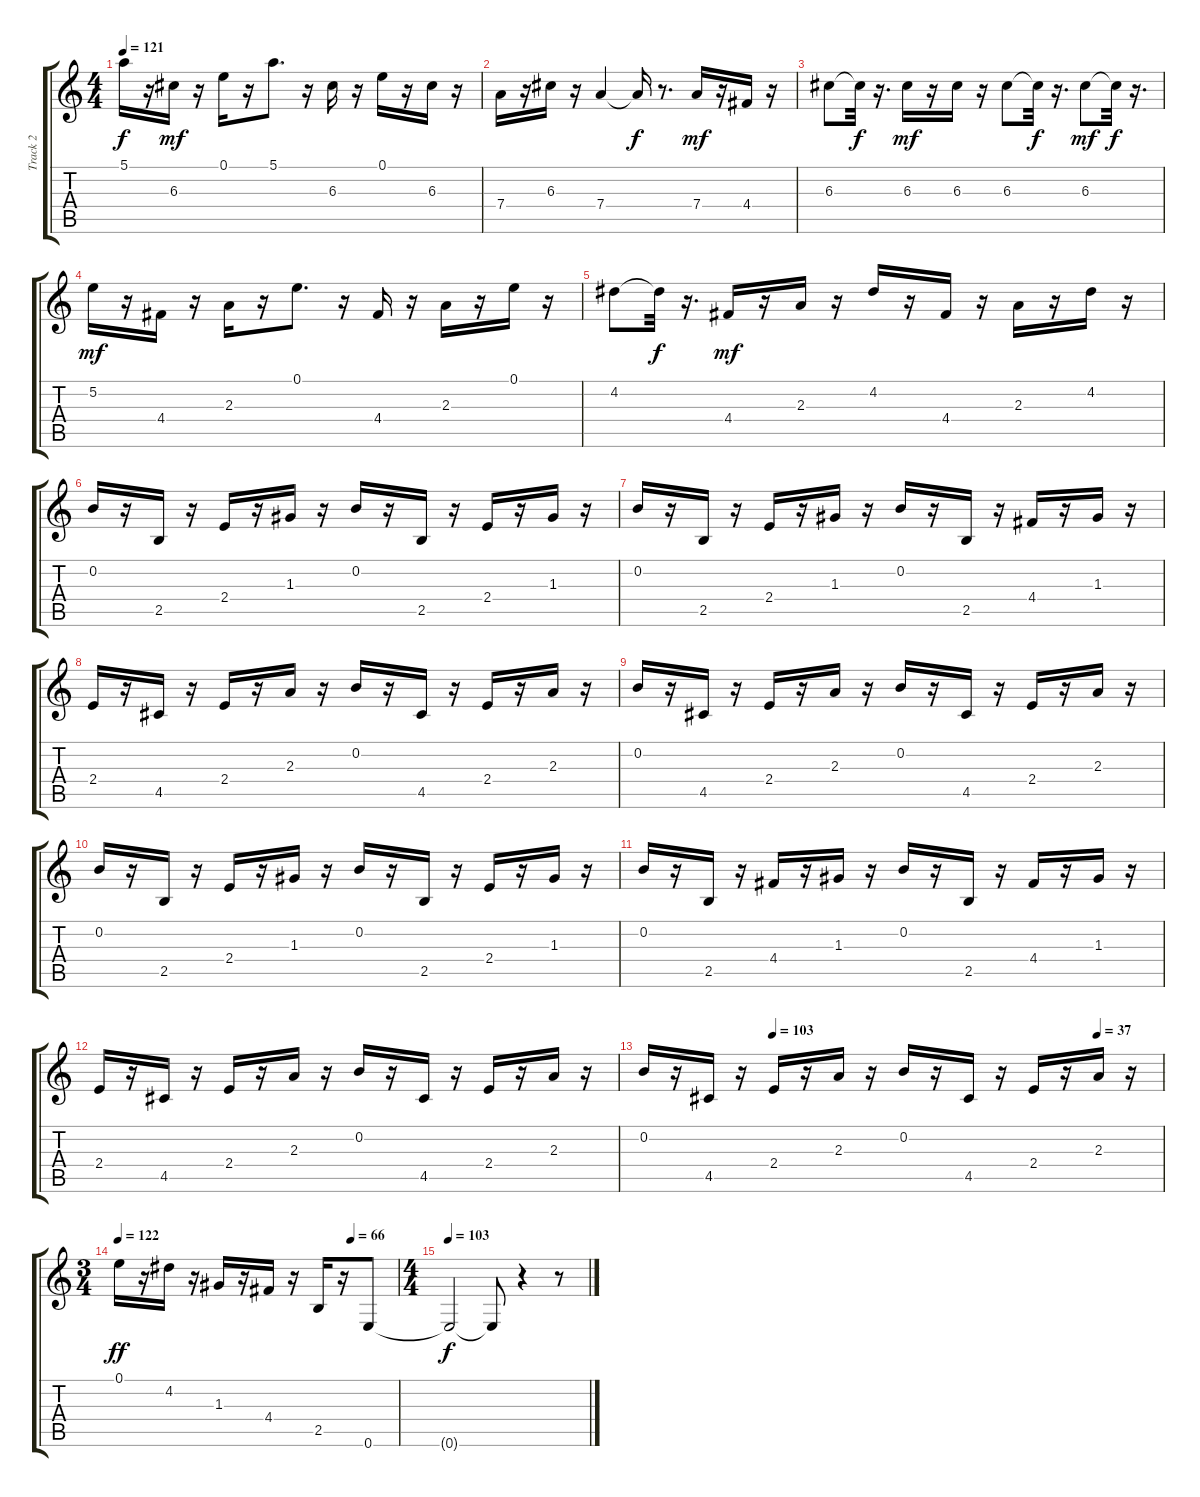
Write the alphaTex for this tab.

\track ("Track 2" "Track 2") {instrument acousticguitarnylon}
\staff {score tabs}
\tuning (E4 B3 G3 D3 A2 E2) {hide}
\ts (4 4)
\tempo 121
\clef g2
\ks c
5.1{t}.16{dy f} r.16 6.3.16{dy mf} r.16 0.1.16 r.16 5.1.8{d} r.16 6.3.16 r.16 0.1.16 r.16 6.3.16 r.16 |
7.4.16 r.16 6.3.16 r.16 7.4.4 7.4{t}.16{dy f} r.8{d} 7.4.16{dy mf} r.16 4.4.16 r.16 |
6.3.8 6.3{t}.32{dy f} r.16{d} 6.3.16{dy mf} r.16 6.3.16 r.16 6.3.8 6.3{t}.32{dy f} r.16{d} 6.3.8{dy mf} 6.3{t}.32{dy f} r.16{d} |
5.2.16{dy mf} r.16 4.4.16 r.16 2.3.16 r.16 0.1.8{d} r.16 4.4.16 r.16 2.3.16 r.16 0.1.16 r.16 |
4.2.8 4.2{t}.32{dy f} r.16{d} 4.4.16{dy mf} r.16 2.3.16 r.16 4.2.16 r.16 4.4.16 r.16 2.3.16 r.16 4.2.16 r.16 |
0.2.16 r.16 2.5.16 r.16 2.4.16 r.16 1.3.16 r.16 0.2.16 r.16 2.5.16 r.16 2.4.16 r.16 1.3.16 r.16 |
0.2.16 r.16 2.5.16 r.16 2.4.16 r.16 1.3.16 r.16 0.2.16 r.16 2.5.16 r.16 4.4.16 r.16 1.3.16 r.16 |
2.4.16 r.16 4.5.16 r.16 2.4.16 r.16 2.3.16 r.16 0.2.16 r.16 4.5.16 r.16 2.4.16 r.16 2.3.16 r.16 |
0.2.16 r.16 4.5.16 r.16 2.4.16 r.16 2.3.16 r.16 0.2.16 r.16 4.5.16 r.16 2.4.16 r.16 2.3.16 r.16 |
0.2.16 r.16 2.5.16 r.16 2.4.16 r.16 1.3.16 r.16 0.2.16 r.16 2.5.16 r.16 2.4.16 r.16 1.3.16 r.16 |
0.2.16 r.16 2.5.16 r.16 4.4.16 r.16 1.3.16 r.16 0.2.16 r.16 2.5.16 r.16 4.4.16 r.16 1.3.16 r.16 |
2.4.16 r.16 4.5.16 r.16 2.4.16 r.16 2.3.16 r.16 0.2.16 r.16 4.5.16 r.16 2.4.16 r.16 2.3.16 r.16 |
\tempo (103 0.25)
\tempo (37 0.875)
0.2.16 r.16 4.5.16 r.16 2.4.16 r.16 2.3.16 r.16 0.2.16 r.16 4.5.16 r.16 2.4.16 r.16 2.3.16 r.16 |
\ts (3 4)
\tempo 122
\tempo (66 0.8333333333333334)
0.1.16{dy ff} r.16 4.2.16 r.16 1.3.16 r.16 4.4.16 r.16 2.5.16 r.16 0.6.8 |
\ts (4 4)
\tempo 103
0.6{t}.2{dy f} 0.6{t}.8 r.4 r.8
